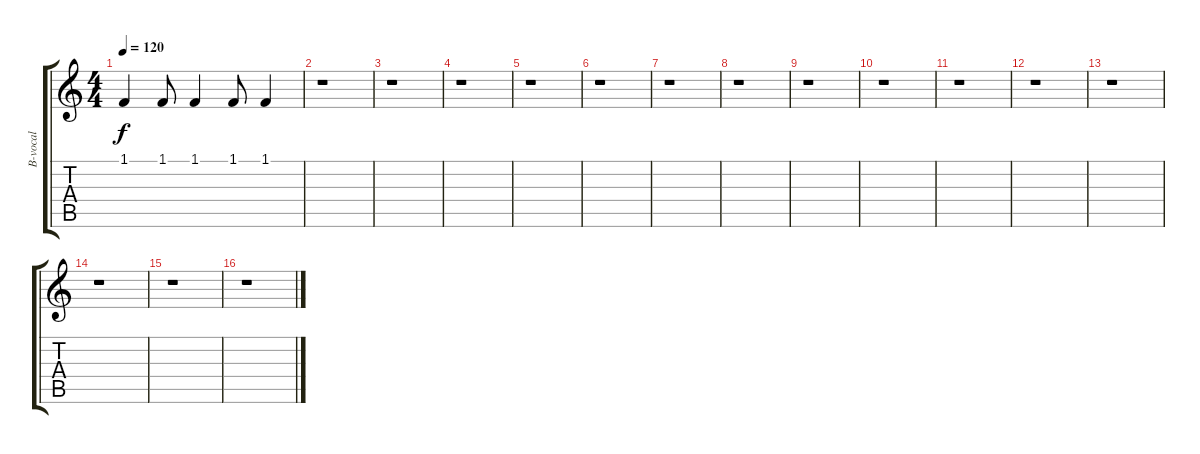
\track ("B-vocal" "B-vocal") {instrument rockorgan}
\staff {score tabs}
\tuning (E4 B3 G3 D3 A2 E2) {hide}
\ts (4 4)
\tempo 120
\clef g2
\ks c
1.1.4{dy f} 1.1.8 1.1.4 1.1.8 1.1.4 |
r.1 |
r.1 |
r.1 |
r.1 |
r.1 |
r.1 |
r.1 |
r.1 |
r.1 |
r.1 |
r.1 |
r.1 |
r.1 |
r.1 |
r.1
